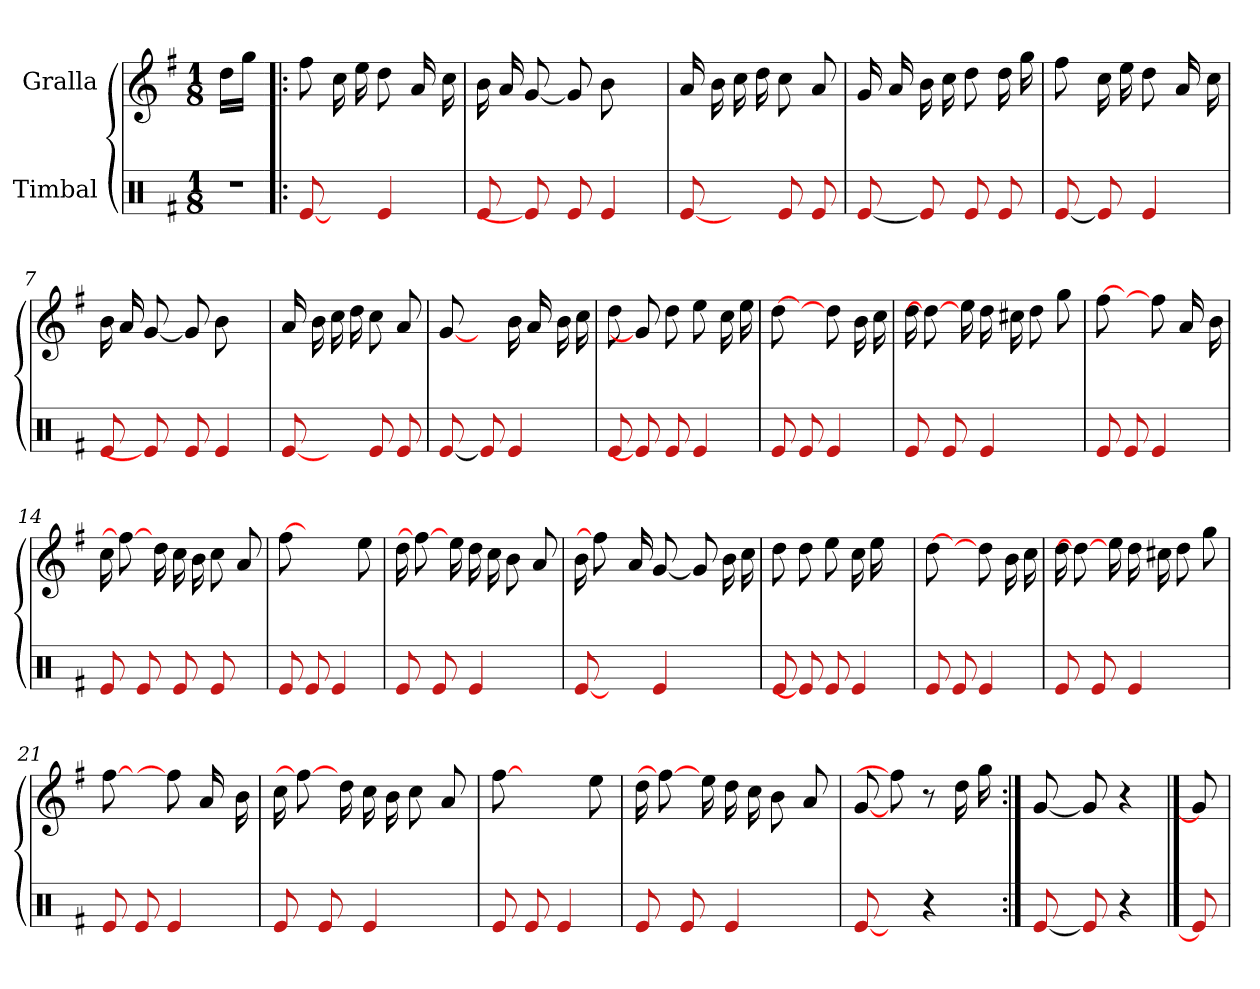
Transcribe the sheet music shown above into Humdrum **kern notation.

**kern	**kern
*part2	*part1
*staff2	*staff1
*I"Timbal	*I"Gralla
*clefX	*clefG2
*k[f#]	*k[f#]
*M1/8	*M1/8
=1	=1
8r	16dd\LL
.	16gg\JJ
=2!|:	=2!|:
[8e	8ff#
8ryy	16cc
.	16ee
4e	8dd
.	16a
.	16cc
=3	=3
8e	16b
.	16a
8e]	[8g
8e	8g]
4e	8b
.	8ryy
=4	=4
[8e	16a
.	16b
8ryy	16cc
.	16dd
8e	8cc
8e	8a
=5	=5
[8e	16g
.	16a
8e]	16b
.	16cc
8e	8dd
8e	16dd
.	16gg
=6	=6
[8e	8ff#
8e]	16cc
.	16ee
4e	8dd
.	16a
.	16cc
=7	=7
8e	16b
.	16a
8e]	[8g
8e	8g]
4e	8b
.	8ryy
=8	=8
[8e	16a
.	16b
8ryy	16cc
.	16dd
8e	8cc
8e	8a
=9	=9
[8e	[8g
8e]	8ryy
4e	16b
.	16a
.	16b
.	16cc
=10	=10
8e	8dd
8e]	8g]
8e	8dd
4e	8ee
.	16cc
.	16ee
=11	=11
8e	[8dd
8e	8ryy
4e	8dd]
.	16b
.	16cc
=12	=12
8e	16dd
.	8dd_
8e	.
.	16ee
4e	16dd
.	16cc#
.	8dd
8ryy	8gg
=13	=13
8e	[8ff#
8e	8ryy
4e	8ff#]
.	16a
.	16b
=14	=14
8e	16cc
.	8ff#_
8e	.
.	16dd
8e	16cc
.	16b
8e	8cc
8ryy	8a
=15	=15
8e	[8ff#
8e	4ryy
4e	.
.	8ee
=16	=16
8e	16dd
.	8ff#_
8e	.
.	16ee
4e	16dd
.	16cc
.	8b
8ryy	8a
=17	=17
[8e	16b
.	8ff#]
8ryy	.
.	16a
4e	[8g
.	8g]
8ryy	16b
.	16cc
=18	=18
8e	8dd
8e]	8dd
8e	8ee
4e	16cc
.	16ee
.	8ryy
=19	=19
8e	[8dd
8e	8ryy
4e	8dd]
.	16b
.	16cc
=20	=20
8e	16dd
.	8dd_
8e	.
.	16ee
4e	16dd
.	16cc#
.	8dd
8ryy	8gg
=21	=21
8e	[8ff#
8e	8ryy
4e	8ff#]
.	16a
.	16b
=22	=22
8e	16cc
.	8ff#_
8e	.
.	16dd
4e	16cc
.	16b
.	8cc
8ryy	8a
=23	=23
8e	[8ff#
8e	4ryy
4e	.
.	8ee
=24	=24
8e	16dd
.	8ff#_
8e	.
.	16ee
4e	16dd
.	16cc
.	8b
8ryy	8a
=25	=25
[8e	[8g
8ryy	8ff#]
4r	8r
.	16dd
.	16gg
=26:|!	=26:|!
[8e	[8g
8e]	8g]
4r	4r
==27	==27
8e]	8g]
=	=
*-	*-
